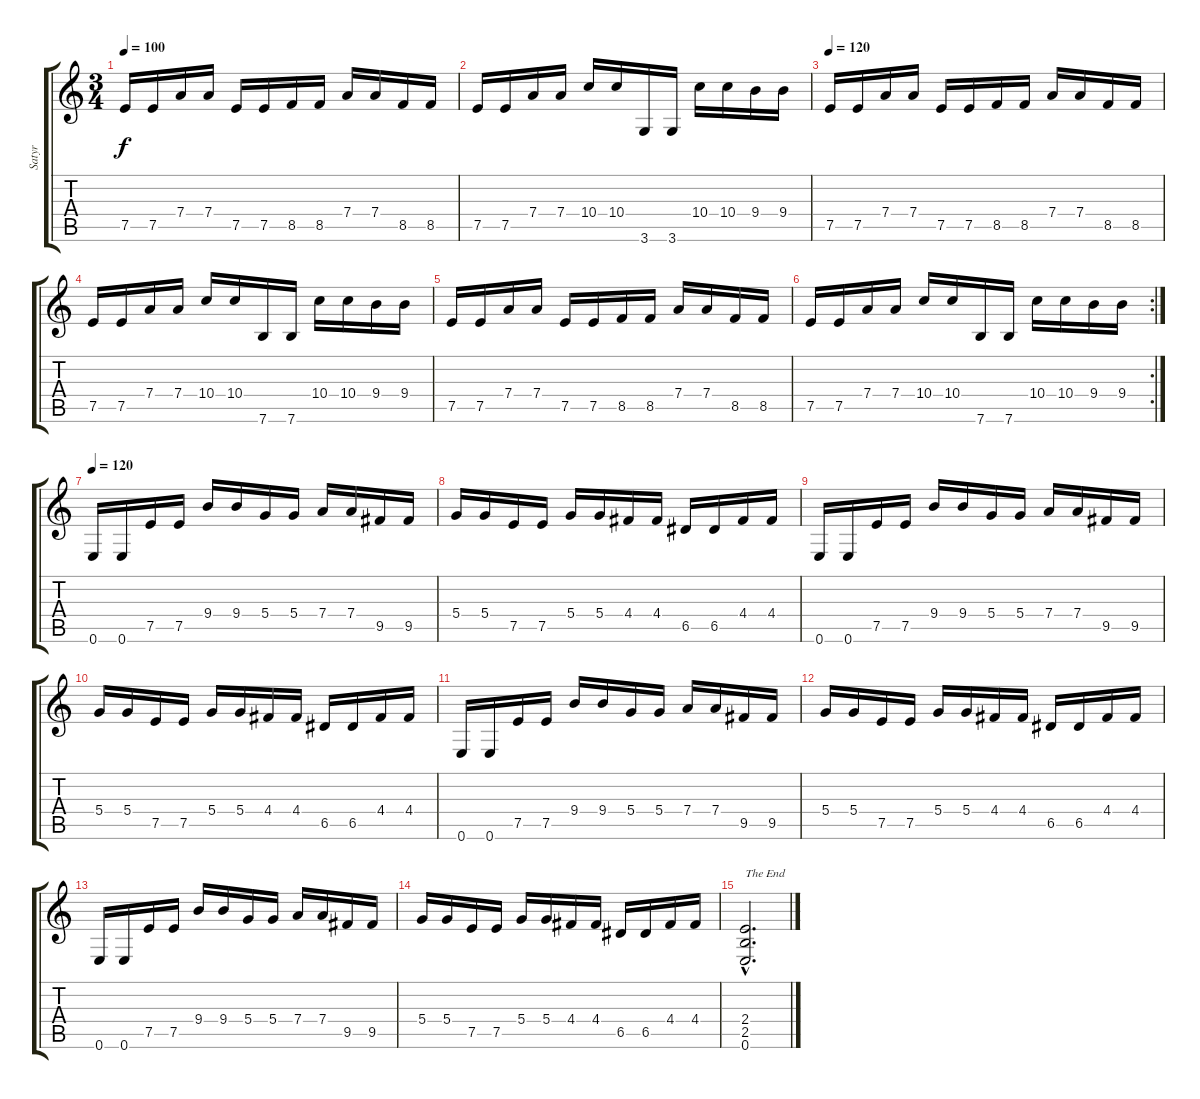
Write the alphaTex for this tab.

\track ("Satyr" "Satyr") {instrument distortionguitar}
\staff {score tabs}
\tuning (E4 B3 G3 D3 A2 E2) {hide}
\ts (3 4)
\tempo 100
\clef g2
\ks c
7.5.16{dy f} 7.5.16 7.4.16 7.4.16 7.5.16 7.5.16 8.5.16 8.5.16 7.4.16 7.4.16 8.5.16 8.5.16 |
7.5.16 7.5.16 7.4.16 7.4.16 10.4.16 10.4.16 3.6.16 3.6.16 10.4.16 10.4.16 9.4.16 9.4.16 |
\tempo 120
7.5.16 7.5.16 7.4.16 7.4.16 7.5.16 7.5.16 8.5.16 8.5.16 7.4.16 7.4.16 8.5.16 8.5.16 |
7.5.16 7.5.16 7.4.16 7.4.16 10.4.16 10.4.16 7.6.16 7.6.16 10.4.16 10.4.16 9.4.16 9.4.16 |
7.5.16 7.5.16 7.4.16 7.4.16 7.5.16 7.5.16 8.5.16 8.5.16 7.4.16 7.4.16 8.5.16 8.5.16 |
\rc 2
7.5.16 7.5.16 7.4.16 7.4.16 10.4.16 10.4.16 7.6.16 7.6.16 10.4.16 10.4.16 9.4.16 9.4.16 |
\tempo 120
0.6.16 0.6.16 7.5.16 7.5.16 9.4.16 9.4.16 5.4.16 5.4.16 7.4.16 7.4.16 9.5.16 9.5.16 |
5.4.16 5.4.16 7.5.16 7.5.16 5.4.16 5.4.16 4.4.16 4.4.16 6.5.16 6.5.16 4.4.16 4.4.16 |
0.6.16 0.6.16 7.5.16 7.5.16 9.4.16 9.4.16 5.4.16 5.4.16 7.4.16 7.4.16 9.5.16 9.5.16 |
5.4.16 5.4.16 7.5.16 7.5.16 5.4.16 5.4.16 4.4.16 4.4.16 6.5.16 6.5.16 4.4.16 4.4.16 |
0.6.16 0.6.16 7.5.16 7.5.16 9.4.16 9.4.16 5.4.16 5.4.16 7.4.16 7.4.16 9.5.16 9.5.16 |
5.4.16 5.4.16 7.5.16 7.5.16 5.4.16 5.4.16 4.4.16 4.4.16 6.5.16 6.5.16 4.4.16 4.4.16 |
0.6.16 0.6.16 7.5.16 7.5.16 9.4.16 9.4.16 5.4.16 5.4.16 7.4.16 7.4.16 9.5.16 9.5.16 |
5.4.16 5.4.16 7.5.16 7.5.16 5.4.16 5.4.16 4.4.16 4.4.16 6.5.16 6.5.16 4.4.16 4.4.16 |
(2.4{hac} 2.5{hac} 0.6{hac}).2{d txt "The End" volume 0}
